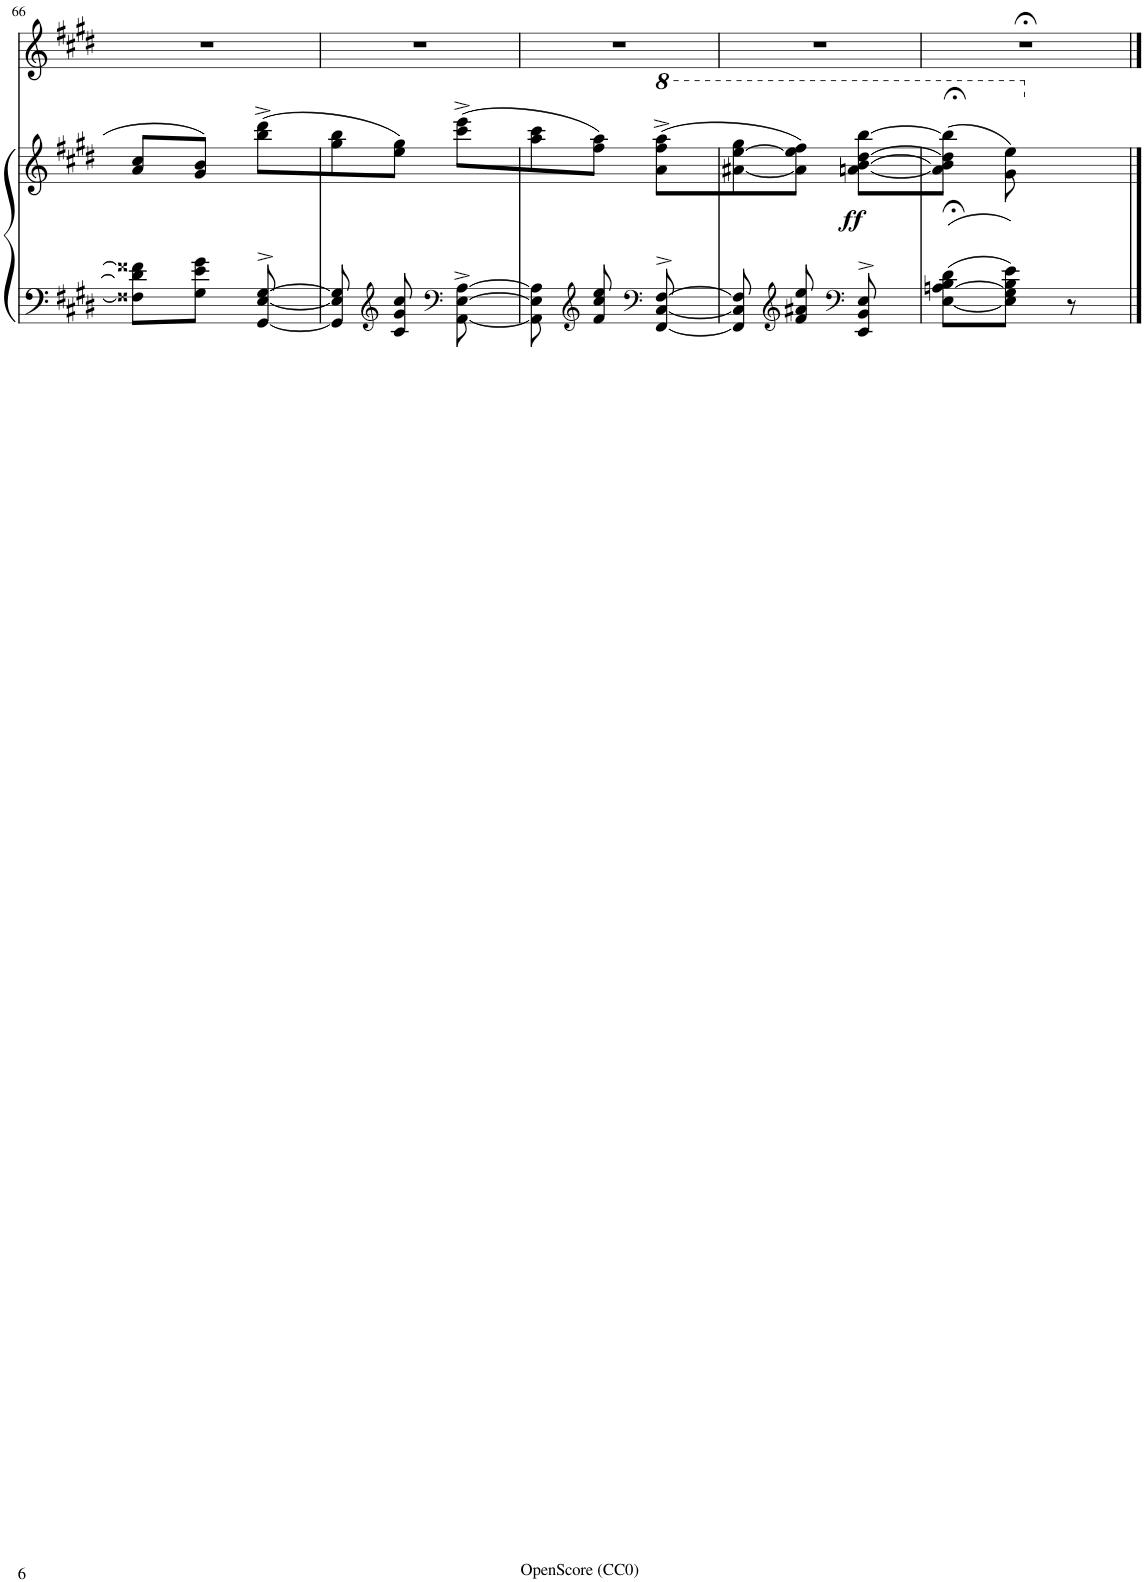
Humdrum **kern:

**kern	**kern	**dynam	**kern
*part2	*part2	*part2	*part1
*staff3	*staff2	*staff2/3	*staff1
*I"Piano	*	*	*I"Voice
*I'Pno	*	*	*
!!LO:PB:g=z
*clefF4	*clefG2	*	*clefG2
*k[f#c#g#d#]	*k[f#c#g#d#]	*	*k[f#c#g#d#]
*M3/8	*M3/8	*	*M3/8
=66	=66	=66	=66
8F##X\] 8d#\] 8f##X\]L	8a/ 8cc#/L	.	4.r
8G#\ 8e\ 8g#\J	8g#/ 8b/J	.	.
[8GG#/^> [8E/^> [8G#/^>	(8bb\^ 8ddd#\^L	.	.
=67	=67	=67	=67
8GG#/] 8E/] 8G#/]	8gg#\ 8bb\	.	4.r
*clefG2	*	*	*
8c#/ 8g#/ 8cc#/	8ee\ 8gg#\J)	.	.
*clefF4	*	*	*
[8AA\^ [8E\^ [8A\^	(8ccc#\^ 8eee\^L	.	.
=68	=68	=68	=68
8AA\] 8E\] 8A\]	8aa\ 8ccc#\	.	4.r
*clefG2	*	*	*
8f#/ 8cc#/ 8ee/	8ff#\ 8aa\J)	.	.
*clefF4	*	*	*
*	*8va	*	*
[8FF#/^> [8C#/^> [8F#/^>	(8aa\^ 8fff#\^ 8aaa\^L	.	.
=69	=69	=69	=69
8FF#/] 8C#/] 8F#/]	[8aa#X\ [8eee\ 8ggg#\	.	4.r
*clefG2	*	*	*
8f#/ 8a#X/ 8ee/	8aa#\] 8eee\] 8fff#\J)	.	.
*clefF4	*	*	*
!	!	!LO:DY:b	!
8EE/^> 8BB/^> 8E/^>	[8aan\ [8bb\ [8ddd#\ [8bbb\L	ff	.
=70	=70	=70	=70
[8E\;< 8An\;< [8B\;< 8d#\;<L	(8aan\];< 8bb\];< 8ddd#\];< 8bbb\];<J	.	4.r;<
8E\] 8G#\ 8B\] 8e\J	8gg#\ 8eee\)	.	.
*	*X8va	*	*
8r	8ryy	.	.
==	==	==	==
*-	*-	*-	*-
